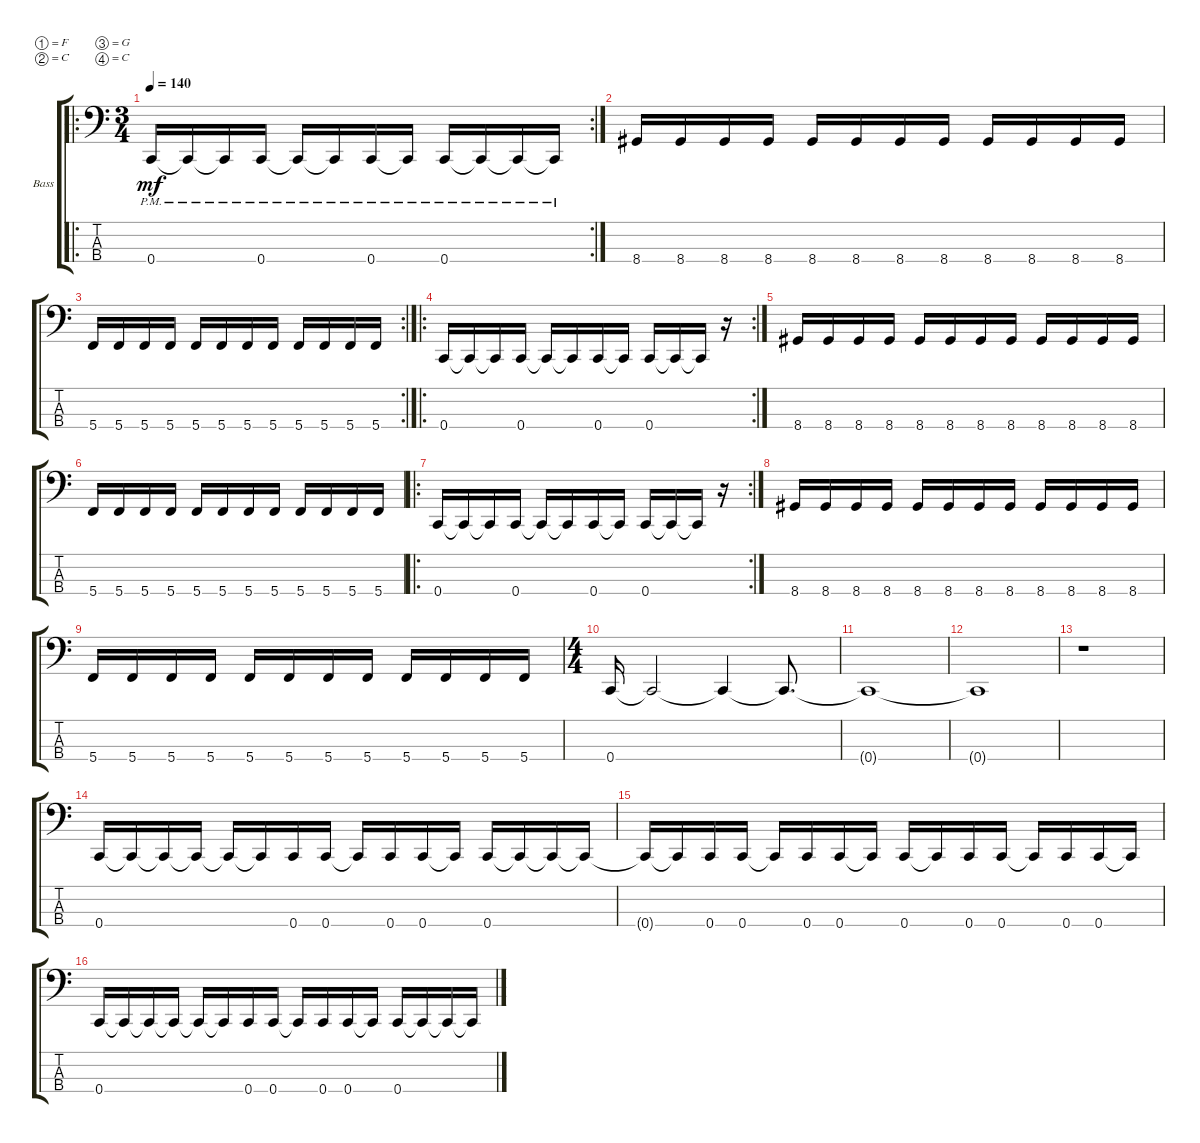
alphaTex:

\defaultSystemsLayout 4
\bracketExtendMode groupsimilarinstruments
\firstSystemTrackNameOrientation horizontal
\otherSystemsTrackNameOrientation horizontal
\track ("Bass" "Bass") {instrument electricbassfinger}
\staff {score tabs}
\tuning (F2 C2 G1 C1)
\ro
\rc 2
\ts (3 4)
\tempo 140
\clef f4
\ks c
0.4{pm}.16{dy mf} 0.4{pm t}.16 0.4{pm t}.16 0.4{pm}.16 0.4{pm t}.16 0.4{pm t}.16 0.4{pm}.16 0.4{pm t}.16 0.4{pm}.16 0.4{pm t}.16 0.4{pm t}.16 0.4{pm t}.16 |
8.4.16 8.4.16 8.4.16 8.4.16 8.4.16 8.4.16 8.4.16 8.4.16 8.4.16 8.4.16 8.4.16 8.4.16 |
\rc 2
5.4.16 5.4.16 5.4.16 5.4.16 5.4.16 5.4.16 5.4.16 5.4.16 5.4.16 5.4.16 5.4.16 5.4.16 |
\ro
\rc 2
0.4.16 0.4{t}.16 0.4{t}.16 0.4.16 0.4{t}.16 0.4{t}.16 0.4.16 0.4{t}.16 0.4.16 0.4{t}.16 0.4{t}.16 r.16 |
8.4.16 8.4.16 8.4.16 8.4.16 8.4.16 8.4.16 8.4.16 8.4.16 8.4.16 8.4.16 8.4.16 8.4.16 |
5.4.16 5.4.16 5.4.16 5.4.16 5.4.16 5.4.16 5.4.16 5.4.16 5.4.16 5.4.16 5.4.16 5.4.16 |
\ro
\rc 2
0.4.16 0.4{t}.16 0.4{t}.16 0.4.16 0.4{t}.16 0.4{t}.16 0.4.16 0.4{t}.16 0.4.16 0.4{t}.16 0.4{t}.16 r.16 |
8.4.16 8.4.16 8.4.16 8.4.16 8.4.16 8.4.16 8.4.16 8.4.16 8.4.16 8.4.16 8.4.16 8.4.16 |
5.4.16 5.4.16 5.4.16 5.4.16 5.4.16 5.4.16 5.4.16 5.4.16 5.4.16 5.4.16 5.4.16 5.4.16 |
\ts (4 4)
0.4.16 0.4{t}.2 0.4{t}.4 0.4{t}.8{d} |
0.4{t}.1 |
0.4{t}.1 |
r.1 |
0.4.16 0.4{t}.16 0.4{t}.16 0.4{t}.16 0.4{t}.16 0.4{t}.16 0.4.16 0.4.16 0.4{t}.16 0.4.16 0.4.16 0.4{t}.16 0.4.16 0.4{t}.16 0.4{t}.16 0.4{t}.16 |
0.4{t}.16 0.4{t}.16 0.4.16 0.4.16 0.4{t}.16 0.4.16 0.4.16 0.4{t}.16 0.4.16 0.4{t}.16 0.4.16 0.4.16 0.4{t}.16 0.4.16 0.4.16 0.4{t}.16 |
0.4.16 0.4{t}.16 0.4{t}.16 0.4{t}.16 0.4{t}.16 0.4{t}.16 0.4.16 0.4.16 0.4{t}.16 0.4.16 0.4.16 0.4{t}.16 0.4.16 0.4{t}.16 0.4{t}.16 0.4{t}.16
